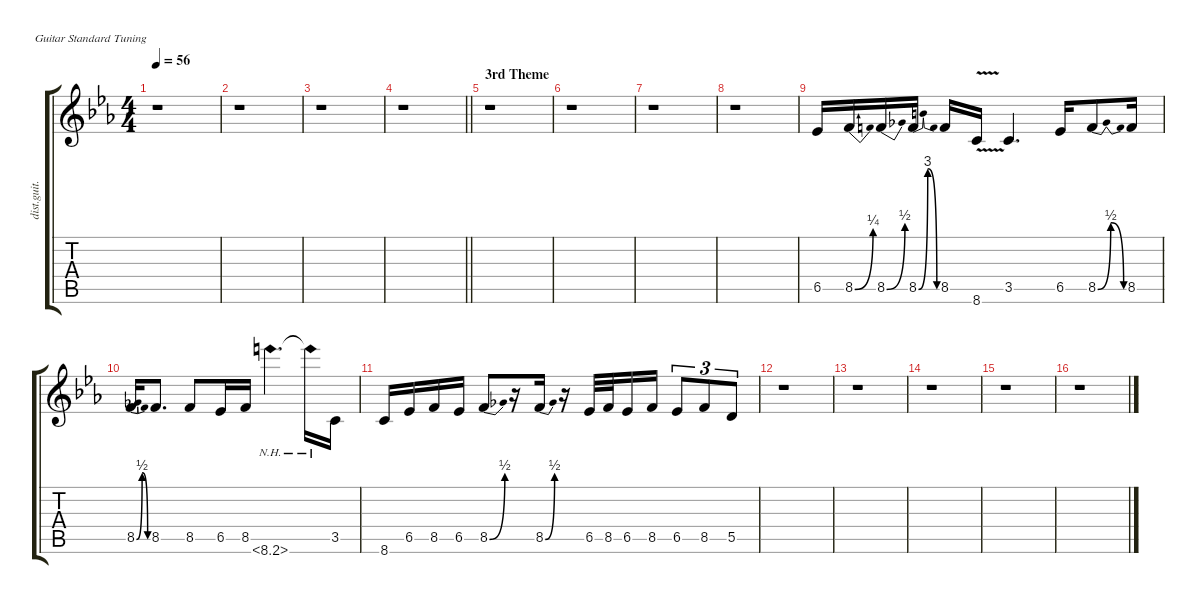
\defaultSystemsLayout 4
\hideDynamics
\bracketExtendMode groupsimilarinstruments
\otherSystemsTrackNameOrientation horizontal
\track ("Lead 2" "dist.guit.") {defaultSystemsLayout 32 instrument distortionguitar}
\staff {score tabs}
\tuning (E4 B3 G3 D3 A2 E2)
\ts (4 4)
\tempo 56
\clef g2
\ks cminor
r.1{dy f} |
r.1 |
r.1 |
\barLineRight lightlight
r.1 |
\section ("" "3rd Theme")
r.1 |
r.1 |
r.1 |
r.1 |
6.5{acc b}.16 8.5{be (bend 0 0 30 1) acc forcenatural}.16 8.5{be (bend 0 0 30 2) acc forcenatural}.16 8.5{be (bendrelease 0 0 15 12 30 12 45 0) acc forcenatural}.16 8.5{acc forcenatural}.16 8.6{v acc forcenatural}.16 3.5{acc forcenatural}.4{d} 6.5{acc b}.16 8.5{be (bendrelease 0 0 15 2 30 2 45 0) acc forcenatural}.8 8.5{acc forcenatural}.16 |
8.5{be (bendrelease 0 0 15 2 30 2 45 0) acc forcenatural}.16 8.5{acc forcenatural}.8{d} 8.5{acc forcenatural}.8 6.5{acc b}.16 8.5{acc forcenatural}.16 8.6{nh acc forcenatural}.4{d} 8.6{nh t acc forcenatural}.16 3.5{acc forcenatural}.16 |
8.6{acc forcenatural}.16 6.5{acc b}.16 8.5{acc forcenatural}.16 6.5{acc b}.16 8.5{be (bend 0 0 30 2) acc forcenatural}.8 r.16 8.5{be (bend 0 0 30 2) acc forcenatural}.16 r.16 6.5{acc b}.32 8.5{acc forcenatural}.32 6.5{acc b}.16 8.5{acc forcenatural}.16 6.5{acc b}.8{tu (3 2)} 8.5{acc forcenatural}.8{tu (3 2)} 5.5{acc forcenatural}.8{tu (3 2)} |
r.1 |
r.1 |
r.1 |
r.1 |
r.1
